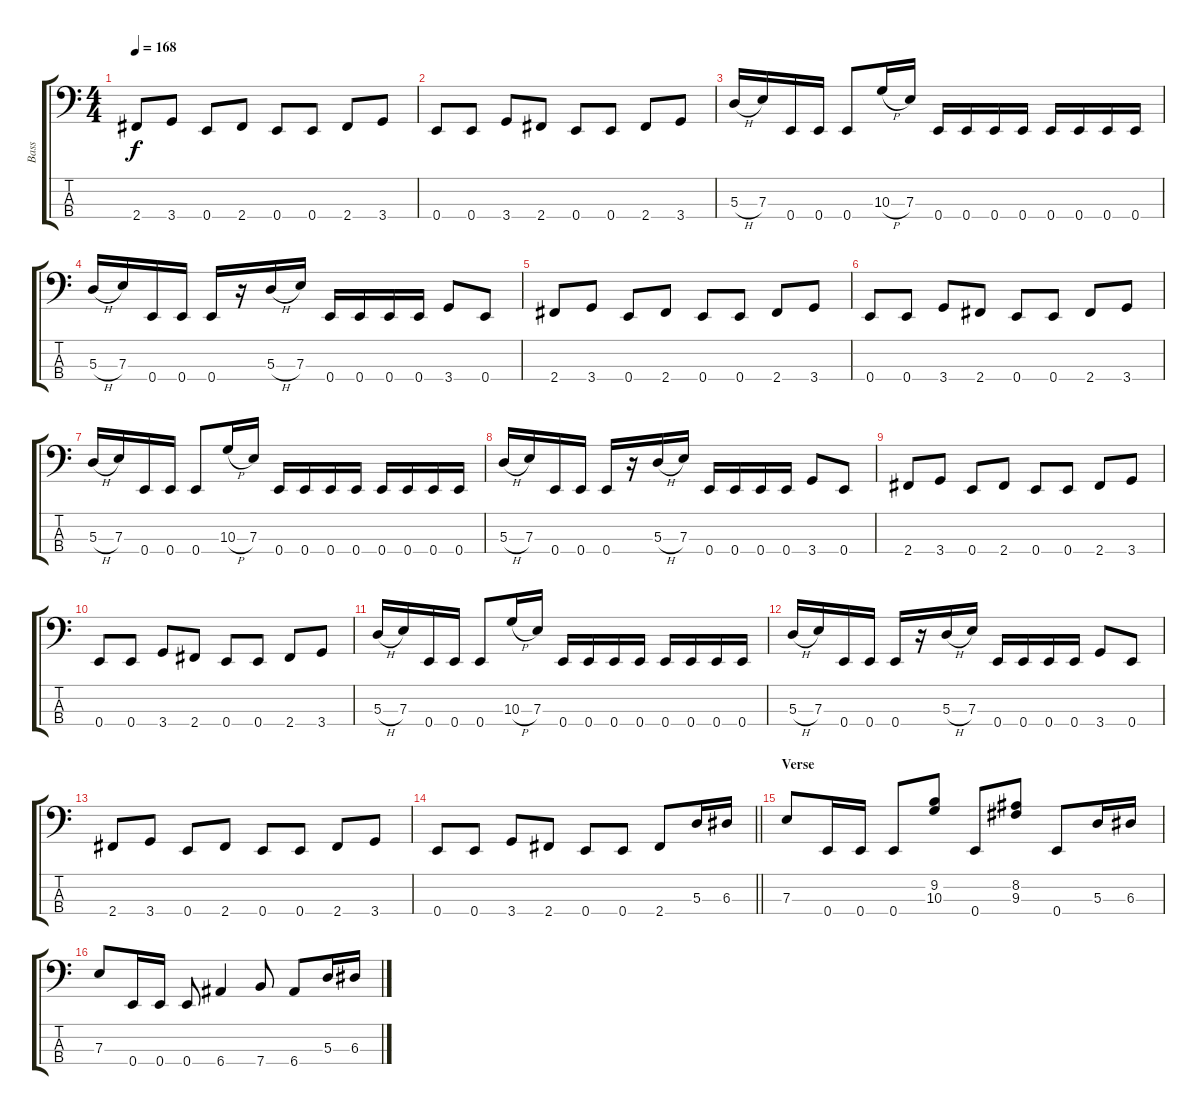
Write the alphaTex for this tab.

\track ("Bass" "Bass") {instrument electricbasspick}
\staff {score tabs}
\tuning (G2 D2 A1 E1) {hide}
\ts (4 4)
\tempo 168
\clef f4
\ks c
2.4.8{dy f} 3.4.8 0.4.8 2.4.8 0.4.8 0.4.8 2.4.8 3.4.8 |
0.4.8 0.4.8 3.4.8 2.4.8 0.4.8 0.4.8 2.4.8 3.4.8 |
5.3{h}.16 7.3.16 0.4.16 0.4.16 0.4.8 10.3{h}.16 7.3.16 0.4.16 0.4.16 0.4.16 0.4.16 0.4.16 0.4.16 0.4.16 0.4.16 |
5.3{h}.16 7.3.16 0.4.16 0.4.16 0.4.16 r.16 5.3{h}.16 7.3.16 0.4.16 0.4.16 0.4.16 0.4.16 3.4.8 0.4.8 |
2.4.8 3.4.8 0.4.8 2.4.8 0.4.8 0.4.8 2.4.8 3.4.8 |
0.4.8 0.4.8 3.4.8 2.4.8 0.4.8 0.4.8 2.4.8 3.4.8 |
5.3{h}.16 7.3.16 0.4.16 0.4.16 0.4.8 10.3{h}.16 7.3.16 0.4.16 0.4.16 0.4.16 0.4.16 0.4.16 0.4.16 0.4.16 0.4.16 |
5.3{h}.16 7.3.16 0.4.16 0.4.16 0.4.16 r.16 5.3{h}.16 7.3.16 0.4.16 0.4.16 0.4.16 0.4.16 3.4.8 0.4.8 |
2.4.8 3.4.8 0.4.8 2.4.8 0.4.8 0.4.8 2.4.8 3.4.8 |
0.4.8 0.4.8 3.4.8 2.4.8 0.4.8 0.4.8 2.4.8 3.4.8 |
5.3{h}.16 7.3.16 0.4.16 0.4.16 0.4.8 10.3{h}.16 7.3.16 0.4.16 0.4.16 0.4.16 0.4.16 0.4.16 0.4.16 0.4.16 0.4.16 |
5.3{h}.16 7.3.16 0.4.16 0.4.16 0.4.16 r.16 5.3{h}.16 7.3.16 0.4.16 0.4.16 0.4.16 0.4.16 3.4.8 0.4.8 |
2.4.8 3.4.8 0.4.8 2.4.8 0.4.8 0.4.8 2.4.8 3.4.8 |
\barLineRight lightlight
0.4.8 0.4.8 3.4.8 2.4.8 0.4.8 0.4.8 2.4.8 5.3.16 6.3.16 |
\section ("" "Verse")
7.3.8 0.4.16 0.4.16 0.4.8 (9.2 10.3).8 0.4.8 (8.2 9.3).8 0.4.8 5.3.16 6.3.16 |
7.3.8 0.4.16 0.4.16 0.4.8 6.4.4 7.4.8 6.4.8 5.3.16 6.3.16
